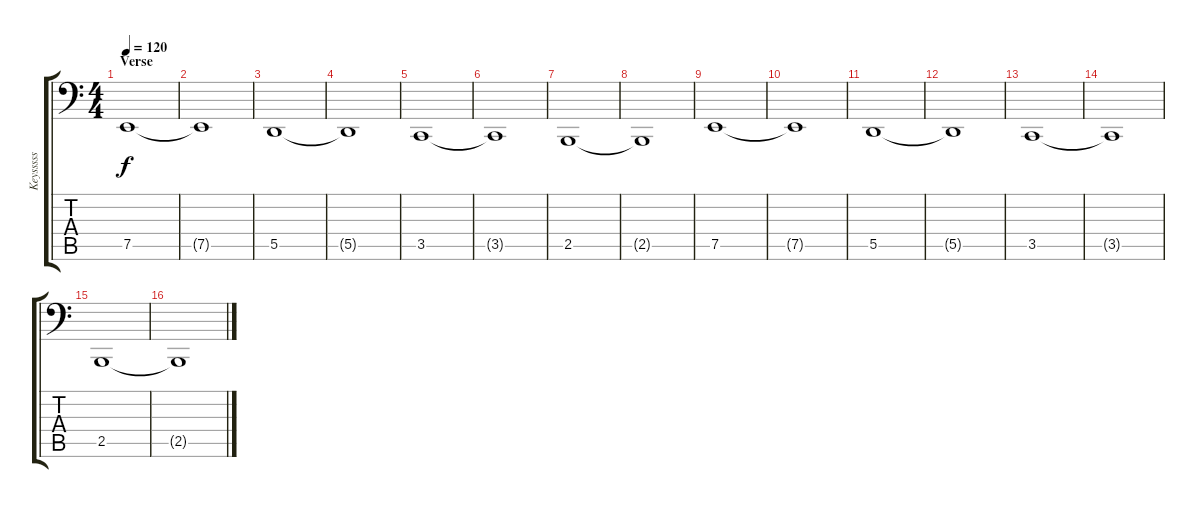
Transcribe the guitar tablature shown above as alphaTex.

\track ("Keysssss" "Keysssss") {instrument tremolostrings}
\staff {score tabs}
\tuning (E4 B3 G3 D3 A1 E1) {hide}
\ts (4 4)
\section ("" "Verse")
\tempo 120
\clef f4
\ks c
7.5.1{dy f} |
7.5{t}.1 |
5.5.1 |
5.5{t}.1 |
3.5.1 |
3.5{t}.1 |
2.5.1 |
2.5{t}.1 |
7.5.1 |
7.5{t}.1 |
5.5.1 |
5.5{t}.1 |
3.5.1 |
3.5{t}.1 |
2.5.1 |
2.5{t}.1
